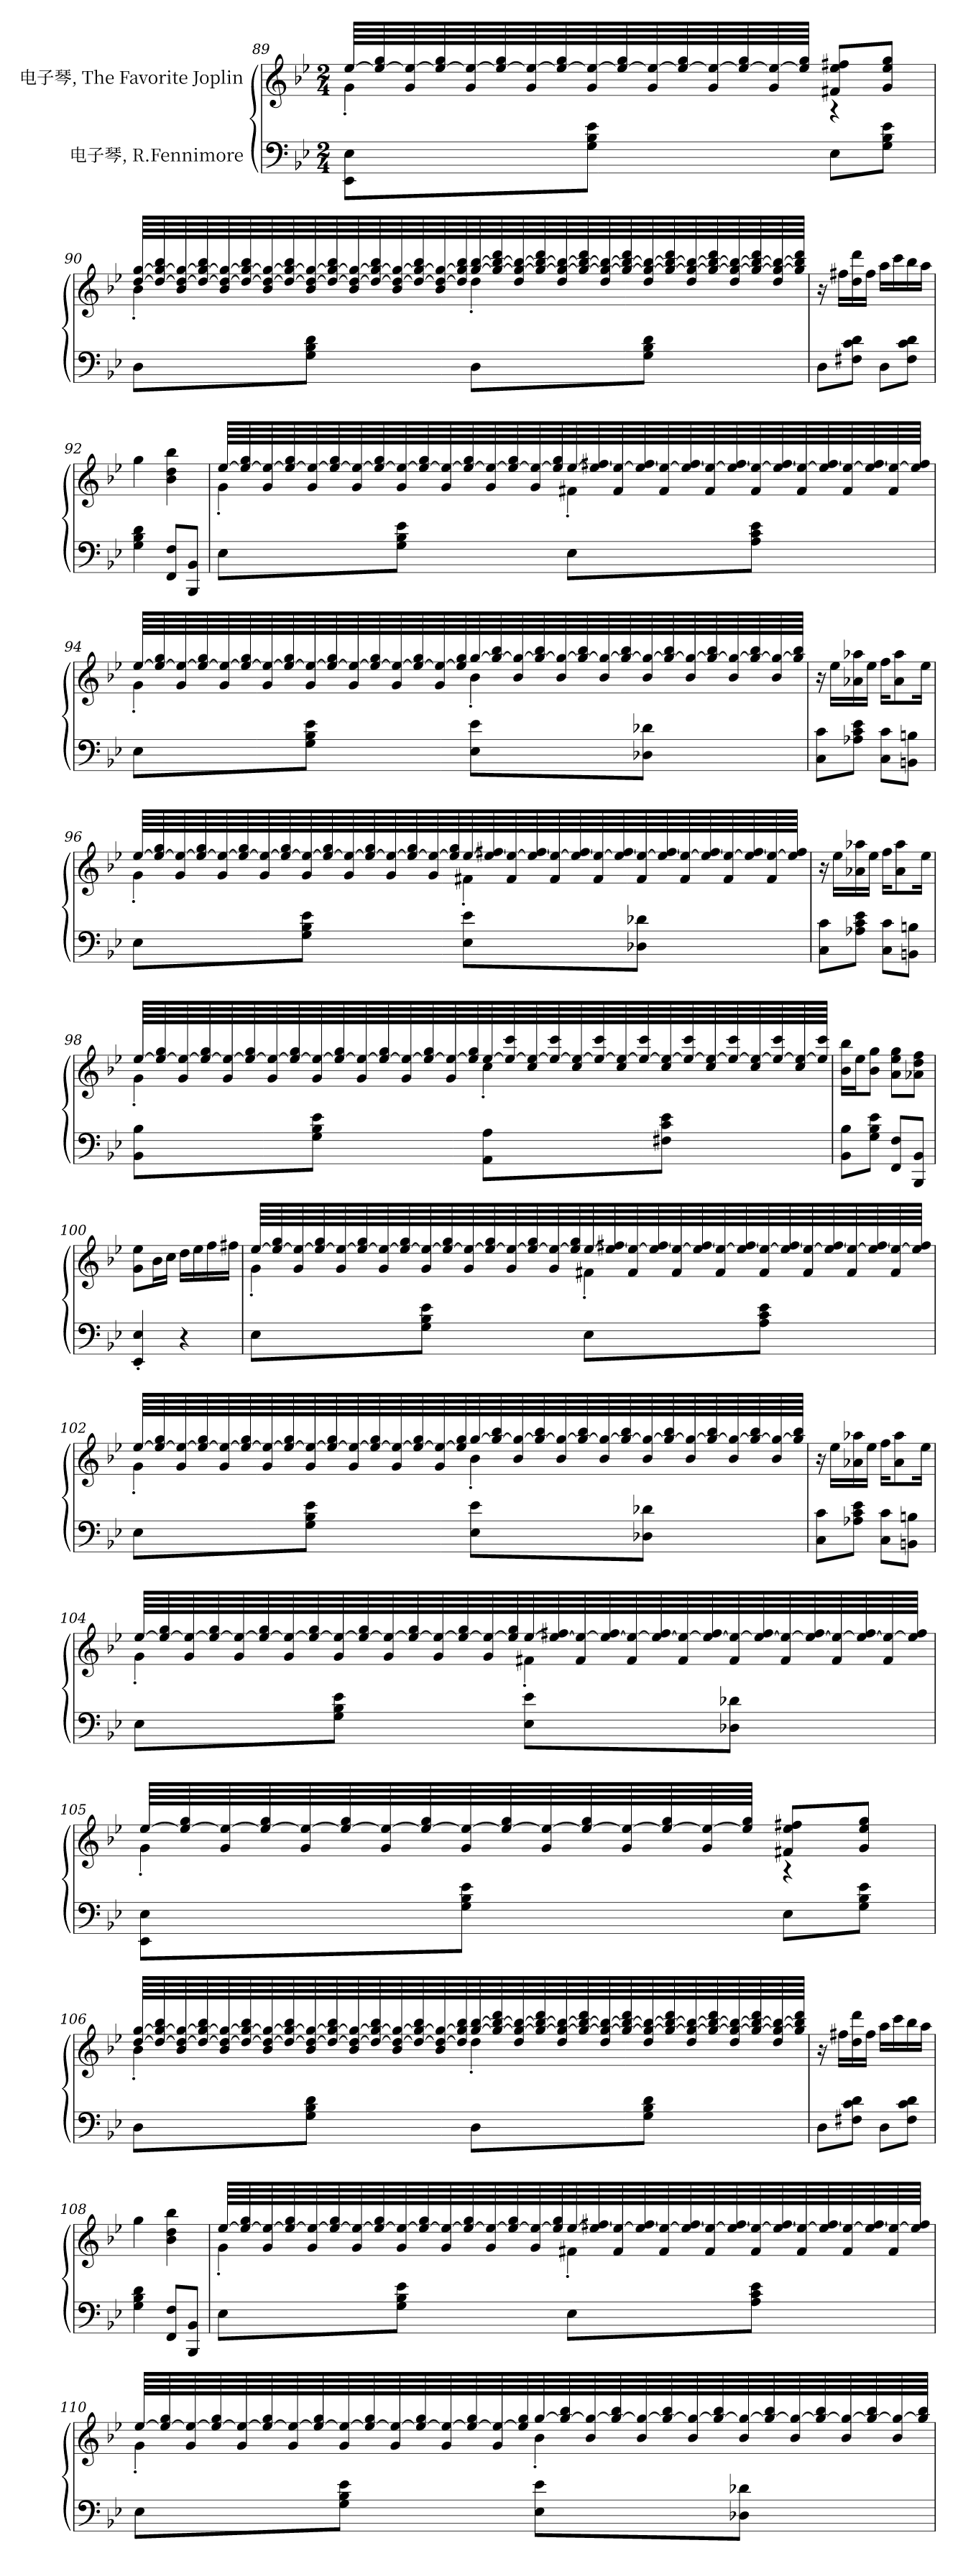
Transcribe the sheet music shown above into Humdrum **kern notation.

**kern	**kern
*part2	*part1
*staff2	*staff1
*I"电子琴, R.Fennimore	*I"电子琴, The Favorite Joplin
!!LO:LB:g=z
*clefF4	*clefG2
*k[b-e-]	*k[b-e-]
*M2/4	*M2/4
=89	=89
*	*^
8EE-\ 8E-\L	[64ee-/LLLL	4g'\
.	64ee-/_ 64gg/	.
.	64g/ 64ee-/_	.
.	64ee-/_ 64gg/	.
.	64g/ 64ee-/_	.
.	64ee-/_ 64gg/	.
.	64g/ 64ee-/_	.
.	64ee-/_ 64gg/	.
8G\ 8B-\ 8e-\J	64g/ 64ee-/_	.
.	64ee-/_ 64gg/	.
.	64g/ 64ee-/_	.
.	64ee-/_ 64gg/	.
.	64g/ 64ee-/_	.
.	64ee-/_ 64gg/	.
.	64g/ 64ee-/_	.
.	64ee-/] 64gg/JJJJ	.
8E-\L	8f#X/ 8ee-/ 8ff#X/L	4r
8G\ 8B-\ 8e-\J	8g/ 8ee-/ 8gg/J	.
!!LO:PB:g=z	!!
=90	=90	=90
8D\L	[64dd/ [64gg/LLLL	4b-'\
.	64dd/_ 64gg/_ 64bb-/	.
.	64b-/ 64dd/_ 64gg/_	.
.	64dd/_ 64gg/_ 64bb-/	.
.	64b-/ 64dd/_ 64gg/_	.
.	64dd/_ 64gg/_ 64bb-/	.
.	64b-/ 64dd/_ 64gg/_	.
.	64dd/_ 64gg/_ 64bb-/	.
8G\ 8B-\ 8d\J	64b-/ 64dd/_ 64gg/_	.
.	64dd/_ 64gg/_ 64bb-/	.
.	64b-/ 64dd/_ 64gg/_	.
.	64dd/_ 64gg/_ 64bb-/	.
.	64b-/ 64dd/_ 64gg/_	.
.	64dd/_ 64gg/_ 64bb-/	.
.	64b-/ 64dd/_ 64gg/_	.
.	64dd/] 64gg/] 64bb-/	.
8D\L	[64gg/ [64bb-/	4dd'\
.	64gg/_ 64bb-/_ 64ddd/	.
.	64dd/ 64gg/_ 64bb-/_	.
.	64gg/_ 64bb-/_ 64ddd/	.
.	64dd/ 64gg/_ 64bb-/_	.
.	64gg/_ 64bb-/_ 64ddd/	.
.	64dd/ 64gg/_ 64bb-/_	.
.	64gg/_ 64bb-/_ 64ddd/	.
8G\ 8B-\ 8d\J	64dd/ 64gg/_ 64bb-/_	.
.	64gg/_ 64bb-/_ 64ddd/	.
.	64dd/ 64gg/_ 64bb-/_	.
.	64gg/_ 64bb-/_ 64ddd/	.
.	64dd/ 64gg/_ 64bb-/_	.
.	64gg/_ 64bb-/_ 64ddd/	.
.	64dd/ 64gg/_ 64bb-/_	.
.	64gg/] 64bb-/] 64ddd/JJJJ	.
*	*v	*v
!!LO:LB:g=z
=91	=91
8D\L	16r
.	16ff#X\LL
8F#X\ 8c\ 8d\J	16dd\ 16ddd\
.	16ff#\JJ
8D\L	16aa\LL
.	16ccc\
8F#\ 8c\ 8d\J	16bb-\
.	16aa\JJ
=92	=92
4G\ 4B-\ 4d\	4gg\
8FF/ 8F/L	4b-\ 4dd\ 4bb-\
8BBB-/ 8BB-/J	.
!!LO:LB:g=z
=93	=93
*	*^
8E-\L	[64ee-/LLLL	4g'\
.	64ee-/_ 64gg/	.
.	64g/ 64ee-/_	.
.	64ee-/_ 64gg/	.
.	64g/ 64ee-/_	.
.	64ee-/_ 64gg/	.
.	64g/ 64ee-/_	.
.	64ee-/_ 64gg/	.
8G\ 8B-\ 8e-\J	64g/ 64ee-/_	.
.	64ee-/_ 64gg/	.
.	64g/ 64ee-/_	.
.	64ee-/_ 64gg/	.
.	64g/ 64ee-/_	.
.	64ee-/_ 64gg/	.
.	64g/ 64ee-/_	.
.	64ee-/] 64gg/	.
8E-\L	[64ee-/	4f#X'\
.	64ee-/_ 64ff#X/	.
.	64f#/ 64ee-/_	.
.	64ee-/_ 64ff#/	.
.	64f#/ 64ee-/_	.
.	64ee-/_ 64ff#/	.
.	64f#/ 64ee-/_	.
.	64ee-/_ 64ff#/	.
8A\ 8c\ 8e-\J	64f#/ 64ee-/_	.
.	64ee-/_ 64ff#/	.
.	64f#/ 64ee-/_	.
.	64ee-/_ 64ff#/	.
.	64f#/ 64ee-/_	.
.	64ee-/_ 64ff#/	.
.	64f#/ 64ee-/_	.
.	64ee-/] 64ff#/JJJJ	.
!!LO:LB:g=z	!!
=94	=94	=94
8E-\L	[64ee-/LLLL	4g'\
.	64ee-/_ 64gg/	.
.	64g/ 64ee-/_	.
.	64ee-/_ 64gg/	.
.	64g/ 64ee-/_	.
.	64ee-/_ 64gg/	.
.	64g/ 64ee-/_	.
.	64ee-/_ 64gg/	.
8G\ 8B-\ 8e-\J	64g/ 64ee-/_	.
.	64ee-/_ 64gg/	.
.	64g/ 64ee-/_	.
.	64ee-/_ 64gg/	.
.	64g/ 64ee-/_	.
.	64ee-/_ 64gg/	.
.	64g/ 64ee-/_	.
.	64ee-/] 64gg/	.
8E-\ 8e-\L	[64gg/	4b-'\
.	64gg/_ 64bb-/	.
.	64b-/ 64gg/_	.
.	64gg/_ 64bb-/	.
.	64b-/ 64gg/_	.
.	64gg/_ 64bb-/	.
.	64b-/ 64gg/_	.
.	64gg/_ 64bb-/	.
8D-X\ 8d-X\J	64b-/ 64gg/_	.
.	64gg/_ 64bb-/	.
.	64b-/ 64gg/_	.
.	64gg/_ 64bb-/	.
.	64b-/ 64gg/_	.
.	64gg/_ 64bb-/	.
.	64b-/ 64gg/_	.
.	64gg/] 64bb-/JJJJ	.
*	*v	*v
!!LO:LB:g=z
=95	=95
8C\ 8c\L	16r
.	16ee-\LL
8A-X\ 8c\ 8e-\J	16a-X\ 16aa-X\
.	16ee-\JJ
8C\ 8c\L	16ff\KL
.	8a-\ 8aa-\
8BBn\ 8Bn\J	.
.	16ee-\Jk
!!LO:LB:g=z
=96	=96
*	*^
8E-\L	[64ee-/LLLL	4g'\
.	64ee-/_ 64gg/	.
.	64g/ 64ee-/_	.
.	64ee-/_ 64gg/	.
.	64g/ 64ee-/_	.
.	64ee-/_ 64gg/	.
.	64g/ 64ee-/_	.
.	64ee-/_ 64gg/	.
8G\ 8B-\ 8e-\J	64g/ 64ee-/_	.
.	64ee-/_ 64gg/	.
.	64g/ 64ee-/_	.
.	64ee-/_ 64gg/	.
.	64g/ 64ee-/_	.
.	64ee-/_ 64gg/	.
.	64g/ 64ee-/_	.
.	64ee-/] 64gg/	.
8E-\ 8e-\L	[64ee-/	4f#X'\
.	64ee-/_ 64ff#X/	.
.	64f#/ 64ee-/_	.
.	64ee-/_ 64ff#/	.
.	64f#/ 64ee-/_	.
.	64ee-/_ 64ff#/	.
.	64f#/ 64ee-/_	.
.	64ee-/_ 64ff#/	.
8D-X\ 8d-X\J	64f#/ 64ee-/_	.
.	64ee-/_ 64ff#/	.
.	64f#/ 64ee-/_	.
.	64ee-/_ 64ff#/	.
.	64f#/ 64ee-/_	.
.	64ee-/_ 64ff#/	.
.	64f#/ 64ee-/_	.
.	64ee-/] 64ff#/JJJJ	.
*	*v	*v
!!LO:PB:g=z
=97	=97
8C\ 8c\L	16r
.	16ee-\LL
8A-X\ 8c\ 8e-\J	16a-X\ 16aa-X\
.	16ee-\JJ
8C\ 8c\L	16ff\KL
.	8a-\ 8aa-\
8BBn\ 8Bn\J	.
.	16ee-\Jk
!!LO:LB:g=z
=98	=98
*	*^
8BB-\ 8B-\L	[64ee-/LLLL	4g'\
.	64ee-/_ 64gg/	.
.	64g/ 64ee-/_	.
.	64ee-/_ 64gg/	.
.	64g/ 64ee-/_	.
.	64ee-/_ 64gg/	.
.	64g/ 64ee-/_	.
.	64ee-/_ 64gg/	.
8G\ 8B-\ 8e-\J	64g/ 64ee-/_	.
.	64ee-/_ 64gg/	.
.	64g/ 64ee-/_	.
.	64ee-/_ 64gg/	.
.	64g/ 64ee-/_	.
.	64ee-/_ 64gg/	.
.	64g/ 64ee-/_	.
.	64ee-/] 64gg/	.
8AA\ 8A\L	[64ee-/	4cc'\
.	64ee-/_ 64ccc/	.
.	64cc/ 64ee-/_	.
.	64ee-/_ 64ccc/	.
.	64cc/ 64ee-/_	.
.	64ee-/_ 64ccc/	.
.	64cc/ 64ee-/_	.
.	64ee-/_ 64ccc/	.
8F#X\ 8c\ 8e-\J	64cc/ 64ee-/_	.
.	64ee-/_ 64ccc/	.
.	64cc/ 64ee-/_	.
.	64ee-/_ 64ccc/	.
.	64cc/ 64ee-/_	.
.	64ee-/_ 64ccc/	.
.	64cc/ 64ee-/_	.
.	64ee-/] 64ccc/JJJJ	.
*	*v	*v
!!LO:LB:g=z
=99	=99
8BB-\ 8B-\L	16b-\ 16bb-\LL
.	16ee-\J
8G\ 8B-\ 8e-\J	8b-\ 8gg\J
8FF/ 8F/L	8a\ 8ee-\ 8gg\L
8BBB-/ 8BB-/J	8a-X\ 8dd\ 8ff\J
=100	=100
4EE-/' 4E-/'	8g\ 8ee-\L
.	16b-\L
.	16cc\JJ
4r	16dd\LL
.	16ee-\
.	16ff\
.	16ff#X\JJ
!!LO:LB:g=z
=101	=101
*	*^
8E-\L	[64ee-/LLLL	4g'\
.	64ee-/_ 64gg/	.
.	64g/ 64ee-/_	.
.	64ee-/_ 64gg/	.
.	64g/ 64ee-/_	.
.	64ee-/_ 64gg/	.
.	64g/ 64ee-/_	.
.	64ee-/_ 64gg/	.
8G\ 8B-\ 8e-\J	64g/ 64ee-/_	.
.	64ee-/_ 64gg/	.
.	64g/ 64ee-/_	.
.	64ee-/_ 64gg/	.
.	64g/ 64ee-/_	.
.	64ee-/_ 64gg/	.
.	64g/ 64ee-/_	.
.	64ee-/] 64gg/	.
8E-\L	[64ee-/	4f#X'\
.	64ee-/_ 64ff#X/	.
.	64f#/ 64ee-/_	.
.	64ee-/_ 64ff#/	.
.	64f#/ 64ee-/_	.
.	64ee-/_ 64ff#/	.
.	64f#/ 64ee-/_	.
.	64ee-/_ 64ff#/	.
8A\ 8c\ 8e-\J	64f#/ 64ee-/_	.
.	64ee-/_ 64ff#/	.
.	64f#/ 64ee-/_	.
.	64ee-/_ 64ff#/	.
.	64f#/ 64ee-/_	.
.	64ee-/_ 64ff#/	.
.	64f#/ 64ee-/_	.
.	64ee-/] 64ff#/JJJJ	.
!!LO:LB:g=z	!!
=102	=102	=102
8E-\L	[64ee-/LLLL	4g'\
.	64ee-/_ 64gg/	.
.	64g/ 64ee-/_	.
.	64ee-/_ 64gg/	.
.	64g/ 64ee-/_	.
.	64ee-/_ 64gg/	.
.	64g/ 64ee-/_	.
.	64ee-/_ 64gg/	.
8G\ 8B-\ 8e-\J	64g/ 64ee-/_	.
.	64ee-/_ 64gg/	.
.	64g/ 64ee-/_	.
.	64ee-/_ 64gg/	.
.	64g/ 64ee-/_	.
.	64ee-/_ 64gg/	.
.	64g/ 64ee-/_	.
.	64ee-/] 64gg/	.
8E-\ 8e-\L	[64gg/	4b-'\
.	64gg/_ 64bb-/	.
.	64b-/ 64gg/_	.
.	64gg/_ 64bb-/	.
.	64b-/ 64gg/_	.
.	64gg/_ 64bb-/	.
.	64b-/ 64gg/_	.
.	64gg/_ 64bb-/	.
8D-X\ 8d-X\J	64b-/ 64gg/_	.
.	64gg/_ 64bb-/	.
.	64b-/ 64gg/_	.
.	64gg/_ 64bb-/	.
.	64b-/ 64gg/_	.
.	64gg/_ 64bb-/	.
.	64b-/ 64gg/_	.
.	64gg/] 64bb-/JJJJ	.
*	*v	*v
!!LO:LB:g=z
=103	=103
8C\ 8c\L	16r
.	16ee-\LL
8A-X\ 8c\ 8e-\J	16a-X\ 16aa-X\
.	16ee-\JJ
8C\ 8c\L	16ff\KL
.	8a-\ 8aa-\
8BBn\ 8Bn\J	.
.	16ee-\Jk
!!LO:PB:g=z
=104	=104
*	*^
8E-\L	[64ee-/LLLL	4g'\
.	64ee-/_ 64gg/	.
.	64g/ 64ee-/_	.
.	64ee-/_ 64gg/	.
.	64g/ 64ee-/_	.
.	64ee-/_ 64gg/	.
.	64g/ 64ee-/_	.
.	64ee-/_ 64gg/	.
8G\ 8B-\ 8e-\J	64g/ 64ee-/_	.
.	64ee-/_ 64gg/	.
.	64g/ 64ee-/_	.
.	64ee-/_ 64gg/	.
.	64g/ 64ee-/_	.
.	64ee-/_ 64gg/	.
.	64g/ 64ee-/_	.
.	64ee-/] 64gg/	.
8E-\ 8e-\L	[64ee-/	4f#X'\
.	64ee-/_ 64ff#X/	.
.	64f#/ 64ee-/_	.
.	64ee-/_ 64ff#/	.
.	64f#/ 64ee-/_	.
.	64ee-/_ 64ff#/	.
.	64f#/ 64ee-/_	.
.	64ee-/_ 64ff#/	.
8D-X\ 8d-X\J	64f#/ 64ee-/_	.
.	64ee-/_ 64ff#/	.
.	64f#/ 64ee-/_	.
.	64ee-/_ 64ff#/	.
.	64f#/ 64ee-/_	.
.	64ee-/_ 64ff#/	.
.	64f#/ 64ee-/_	.
.	64ee-/] 64ff#/JJJJ	.
!!LO:LB:g=z	!!
=105	=105	=105
8EE-\ 8E-\L	[64ee-/LLLL	4g'\
.	64ee-/_ 64gg/	.
.	64g/ 64ee-/_	.
.	64ee-/_ 64gg/	.
.	64g/ 64ee-/_	.
.	64ee-/_ 64gg/	.
.	64g/ 64ee-/_	.
.	64ee-/_ 64gg/	.
8G\ 8B-\ 8e-\J	64g/ 64ee-/_	.
.	64ee-/_ 64gg/	.
.	64g/ 64ee-/_	.
.	64ee-/_ 64gg/	.
.	64g/ 64ee-/_	.
.	64ee-/_ 64gg/	.
.	64g/ 64ee-/_	.
.	64ee-/] 64gg/JJJJ	.
8E-\L	8f#X/ 8ee-/ 8ff#X/L	4r
8G\ 8B-\ 8e-\J	8g/ 8ee-/ 8gg/J	.
!!LO:LB:g=z	!!
=106	=106	=106
8D\L	[64dd/ [64gg/LLLL	4b-'\
.	64dd/_ 64gg/_ 64bb-/	.
.	64b-/ 64dd/_ 64gg/_	.
.	64dd/_ 64gg/_ 64bb-/	.
.	64b-/ 64dd/_ 64gg/_	.
.	64dd/_ 64gg/_ 64bb-/	.
.	64b-/ 64dd/_ 64gg/_	.
.	64dd/_ 64gg/_ 64bb-/	.
8G\ 8B-\ 8d\J	64b-/ 64dd/_ 64gg/_	.
.	64dd/_ 64gg/_ 64bb-/	.
.	64b-/ 64dd/_ 64gg/_	.
.	64dd/_ 64gg/_ 64bb-/	.
.	64b-/ 64dd/_ 64gg/_	.
.	64dd/_ 64gg/_ 64bb-/	.
.	64b-/ 64dd/_ 64gg/_	.
.	64dd/] 64gg/] 64bb-/	.
8D\L	[64gg/ [64bb-/	4dd'\
.	64gg/_ 64bb-/_ 64ddd/	.
.	64dd/ 64gg/_ 64bb-/_	.
.	64gg/_ 64bb-/_ 64ddd/	.
.	64dd/ 64gg/_ 64bb-/_	.
.	64gg/_ 64bb-/_ 64ddd/	.
.	64dd/ 64gg/_ 64bb-/_	.
.	64gg/_ 64bb-/_ 64ddd/	.
8G\ 8B-\ 8d\J	64dd/ 64gg/_ 64bb-/_	.
.	64gg/_ 64bb-/_ 64ddd/	.
.	64dd/ 64gg/_ 64bb-/_	.
.	64gg/_ 64bb-/_ 64ddd/	.
.	64dd/ 64gg/_ 64bb-/_	.
.	64gg/_ 64bb-/_ 64ddd/	.
.	64dd/ 64gg/_ 64bb-/_	.
.	64gg/] 64bb-/] 64ddd/JJJJ	.
*	*v	*v
!!LO:LB:g=z
=107	=107
8D\L	16r
.	16ff#X\LL
8F#X\ 8c\ 8d\J	16dd\ 16ddd\
.	16ff#\JJ
8D\L	16aa\LL
.	16ccc\
8F#\ 8c\ 8d\J	16bb-\
.	16aa\JJ
=108	=108
4G\ 4B-\ 4d\	4gg\
8FF/ 8F/L	4b-\ 4dd\ 4bb-\
8BBB-/ 8BB-/J	.
!!LO:LB:g=z
=109	=109
*	*^
8E-\L	[64ee-/LLLL	4g'\
.	64ee-/_ 64gg/	.
.	64g/ 64ee-/_	.
.	64ee-/_ 64gg/	.
.	64g/ 64ee-/_	.
.	64ee-/_ 64gg/	.
.	64g/ 64ee-/_	.
.	64ee-/_ 64gg/	.
8G\ 8B-\ 8e-\J	64g/ 64ee-/_	.
.	64ee-/_ 64gg/	.
.	64g/ 64ee-/_	.
.	64ee-/_ 64gg/	.
.	64g/ 64ee-/_	.
.	64ee-/_ 64gg/	.
.	64g/ 64ee-/_	.
.	64ee-/] 64gg/	.
8E-\L	[64ee-/	4f#X'\
.	64ee-/_ 64ff#X/	.
.	64f#/ 64ee-/_	.
.	64ee-/_ 64ff#/	.
.	64f#/ 64ee-/_	.
.	64ee-/_ 64ff#/	.
.	64f#/ 64ee-/_	.
.	64ee-/_ 64ff#/	.
8A\ 8c\ 8e-\J	64f#/ 64ee-/_	.
.	64ee-/_ 64ff#/	.
.	64f#/ 64ee-/_	.
.	64ee-/_ 64ff#/	.
.	64f#/ 64ee-/_	.
.	64ee-/_ 64ff#/	.
.	64f#/ 64ee-/_	.
.	64ee-/] 64ff#/JJJJ	.
!!LO:LB:g=z	!!
=110	=110	=110
8E-\L	[64ee-/LLLL	4g'\
.	64ee-/_ 64gg/	.
.	64g/ 64ee-/_	.
.	64ee-/_ 64gg/	.
.	64g/ 64ee-/_	.
.	64ee-/_ 64gg/	.
.	64g/ 64ee-/_	.
.	64ee-/_ 64gg/	.
8G\ 8B-\ 8e-\J	64g/ 64ee-/_	.
.	64ee-/_ 64gg/	.
.	64g/ 64ee-/_	.
.	64ee-/_ 64gg/	.
.	64g/ 64ee-/_	.
.	64ee-/_ 64gg/	.
.	64g/ 64ee-/_	.
.	64ee-/] 64gg/	.
8E-\ 8e-\L	[64gg/	4b-'\
.	64gg/_ 64bb-/	.
.	64b-/ 64gg/_	.
.	64gg/_ 64bb-/	.
.	64b-/ 64gg/_	.
.	64gg/_ 64bb-/	.
.	64b-/ 64gg/_	.
.	64gg/_ 64bb-/	.
8D-X\ 8d-X\J	64b-/ 64gg/_	.
.	64gg/_ 64bb-/	.
.	64b-/ 64gg/_	.
.	64gg/_ 64bb-/	.
.	64b-/ 64gg/_	.
.	64gg/_ 64bb-/	.
.	64b-/ 64gg/_	.
.	64gg/] 64bb-/JJJJ	.
*	*v	*v
=	=
*-	*-
